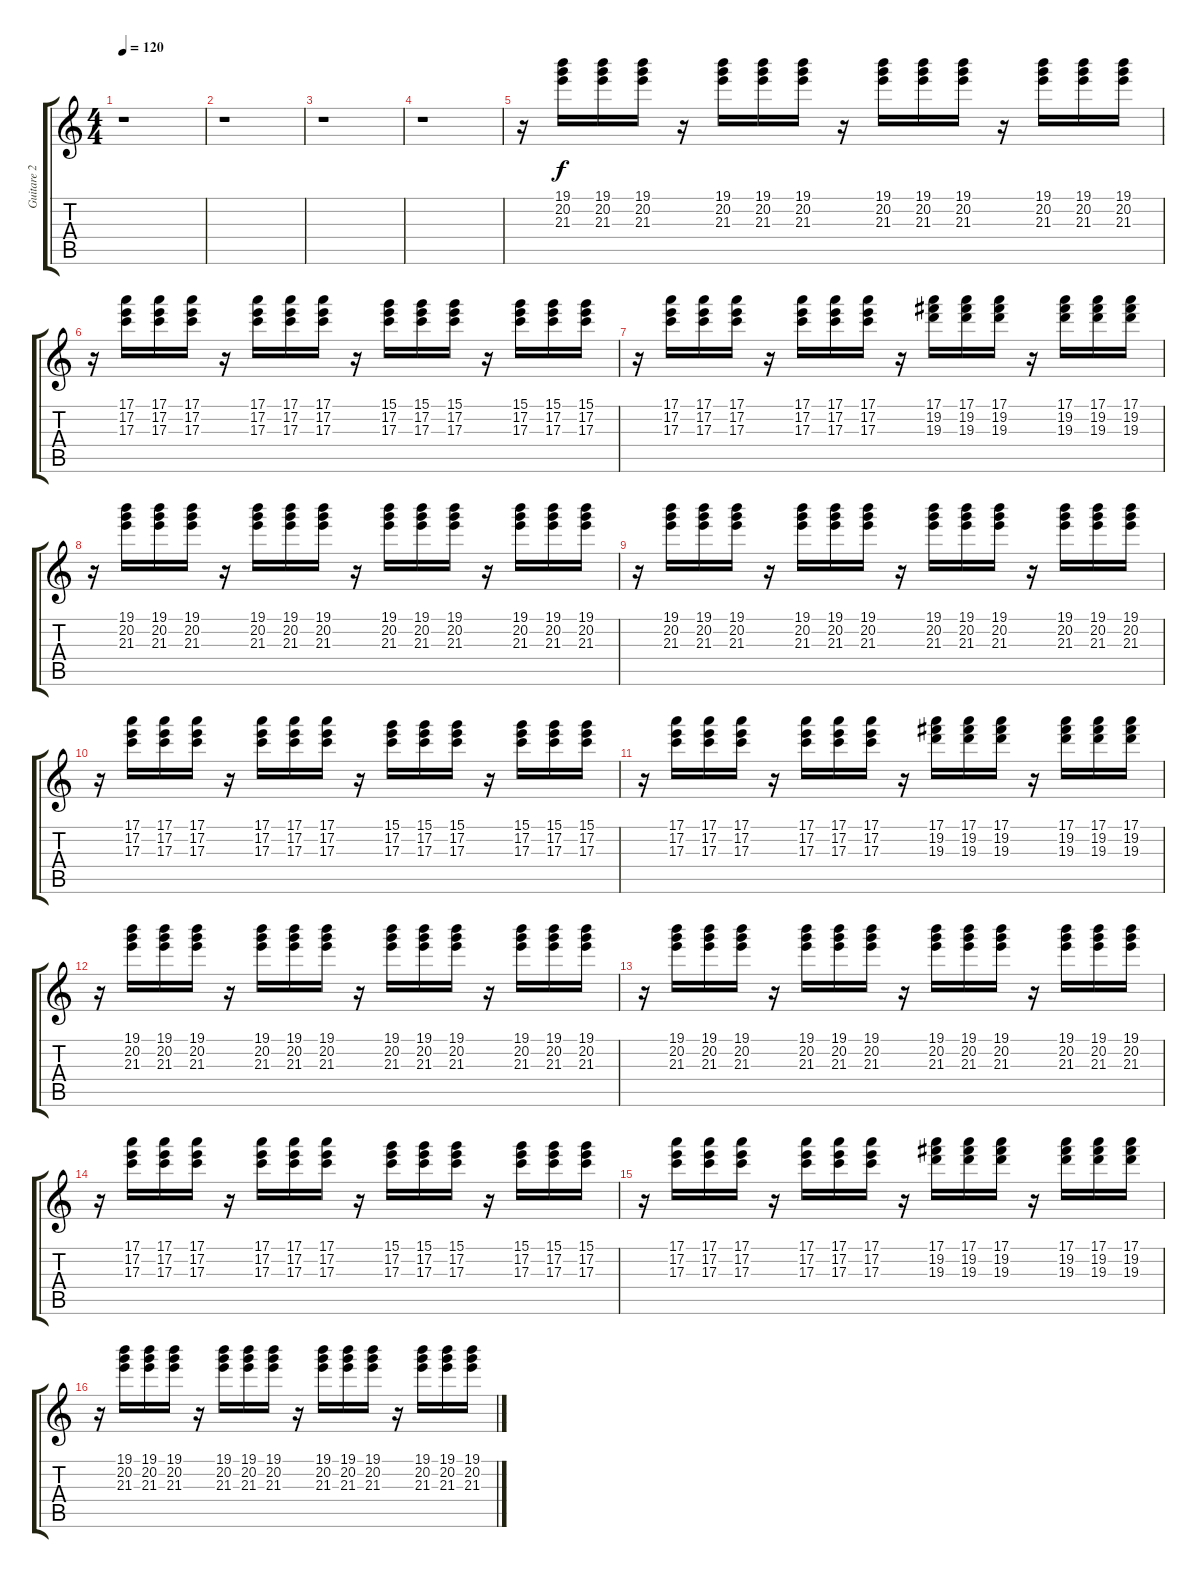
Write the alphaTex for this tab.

\track ("Guitare 2" "Guitare 2") {instrument electricguitarclean}
\staff {score tabs}
\tuning (E4 B3 G3 D3 A2 E2) {hide}
\ts (4 4)
\tempo 120
\clef g2
\ks c
r.1{dy f} |
r.1 |
r.1 |
r.1 |
r.16 (19.1 20.2 21.3).16 (19.1 20.2 21.3).16 (19.1 20.2 21.3).16 r.16 (19.1 20.2 21.3).16 (19.1 20.2 21.3).16 (19.1 20.2 21.3).16 r.16 (19.1 20.2 21.3).16 (19.1 20.2 21.3).16 (19.1 20.2 21.3).16 r.16 (19.1 20.2 21.3).16 (19.1 20.2 21.3).16 (19.1 20.2 21.3).16 |
r.16 (17.1 17.2 17.3).16 (17.1 17.2 17.3).16 (17.1 17.2 17.3).16 r.16 (17.1 17.2 17.3).16 (17.1 17.2 17.3).16 (17.1 17.2 17.3).16 r.16 (15.1 17.2 17.3).16 (15.1 17.2 17.3).16 (15.1 17.2 17.3).16 r.16 (15.1 17.2 17.3).16 (15.1 17.2 17.3).16 (15.1 17.2 17.3).16 |
r.16 (17.1 17.2 17.3).16 (17.1 17.2 17.3).16 (17.1 17.2 17.3).16 r.16 (17.1 17.2 17.3).16 (17.1 17.2 17.3).16 (17.1 17.2 17.3).16 r.16 (17.1 19.2 19.3).16 (17.1 19.2 19.3).16 (17.1 19.2 19.3).16 r.16 (17.1 19.2 19.3).16 (17.1 19.2 19.3).16 (17.1 19.2 19.3).16 |
r.16 (19.1 20.2 21.3).16 (19.1 20.2 21.3).16 (19.1 20.2 21.3).16 r.16 (19.1 20.2 21.3).16 (19.1 20.2 21.3).16 (19.1 20.2 21.3).16 r.16 (19.1 20.2 21.3).16 (19.1 20.2 21.3).16 (19.1 20.2 21.3).16 r.16 (19.1 20.2 21.3).16 (19.1 20.2 21.3).16 (19.1 20.2 21.3).16 |
r.16 (19.1 20.2 21.3).16 (19.1 20.2 21.3).16 (19.1 20.2 21.3).16 r.16 (19.1 20.2 21.3).16 (19.1 20.2 21.3).16 (19.1 20.2 21.3).16 r.16 (19.1 20.2 21.3).16 (19.1 20.2 21.3).16 (19.1 20.2 21.3).16 r.16 (19.1 20.2 21.3).16 (19.1 20.2 21.3).16 (19.1 20.2 21.3).16 |
r.16 (17.1 17.2 17.3).16 (17.1 17.2 17.3).16 (17.1 17.2 17.3).16 r.16 (17.1 17.2 17.3).16 (17.1 17.2 17.3).16 (17.1 17.2 17.3).16 r.16 (15.1 17.2 17.3).16 (15.1 17.2 17.3).16 (15.1 17.2 17.3).16 r.16 (15.1 17.2 17.3).16 (15.1 17.2 17.3).16 (15.1 17.2 17.3).16 |
r.16 (17.1 17.2 17.3).16 (17.1 17.2 17.3).16 (17.1 17.2 17.3).16 r.16 (17.1 17.2 17.3).16 (17.1 17.2 17.3).16 (17.1 17.2 17.3).16 r.16 (17.1 19.2 19.3).16 (17.1 19.2 19.3).16 (17.1 19.2 19.3).16 r.16 (17.1 19.2 19.3).16 (17.1 19.2 19.3).16 (17.1 19.2 19.3).16 |
r.16 (19.1 20.2 21.3).16 (19.1 20.2 21.3).16 (19.1 20.2 21.3).16 r.16 (19.1 20.2 21.3).16 (19.1 20.2 21.3).16 (19.1 20.2 21.3).16 r.16 (19.1 20.2 21.3).16 (19.1 20.2 21.3).16 (19.1 20.2 21.3).16 r.16 (19.1 20.2 21.3).16 (19.1 20.2 21.3).16 (19.1 20.2 21.3).16 |
r.16 (19.1 20.2 21.3).16 (19.1 20.2 21.3).16 (19.1 20.2 21.3).16 r.16 (19.1 20.2 21.3).16 (19.1 20.2 21.3).16 (19.1 20.2 21.3).16 r.16 (19.1 20.2 21.3).16 (19.1 20.2 21.3).16 (19.1 20.2 21.3).16 r.16 (19.1 20.2 21.3).16 (19.1 20.2 21.3).16 (19.1 20.2 21.3).16 |
r.16 (17.1 17.2 17.3).16 (17.1 17.2 17.3).16 (17.1 17.2 17.3).16 r.16 (17.1 17.2 17.3).16 (17.1 17.2 17.3).16 (17.1 17.2 17.3).16 r.16 (15.1 17.2 17.3).16 (15.1 17.2 17.3).16 (15.1 17.2 17.3).16 r.16 (15.1 17.2 17.3).16 (15.1 17.2 17.3).16 (15.1 17.2 17.3).16 |
r.16 (17.1 17.2 17.3).16 (17.1 17.2 17.3).16 (17.1 17.2 17.3).16 r.16 (17.1 17.2 17.3).16 (17.1 17.2 17.3).16 (17.1 17.2 17.3).16 r.16 (17.1 19.2 19.3).16 (17.1 19.2 19.3).16 (17.1 19.2 19.3).16 r.16 (17.1 19.2 19.3).16 (17.1 19.2 19.3).16 (17.1 19.2 19.3).16 |
r.16 (19.1 20.2 21.3).16 (19.1 20.2 21.3).16 (19.1 20.2 21.3).16 r.16 (19.1 20.2 21.3).16 (19.1 20.2 21.3).16 (19.1 20.2 21.3).16 r.16 (19.1 20.2 21.3).16 (19.1 20.2 21.3).16 (19.1 20.2 21.3).16 r.16 (19.1 20.2 21.3).16 (19.1 20.2 21.3).16 (19.1 20.2 21.3).16
